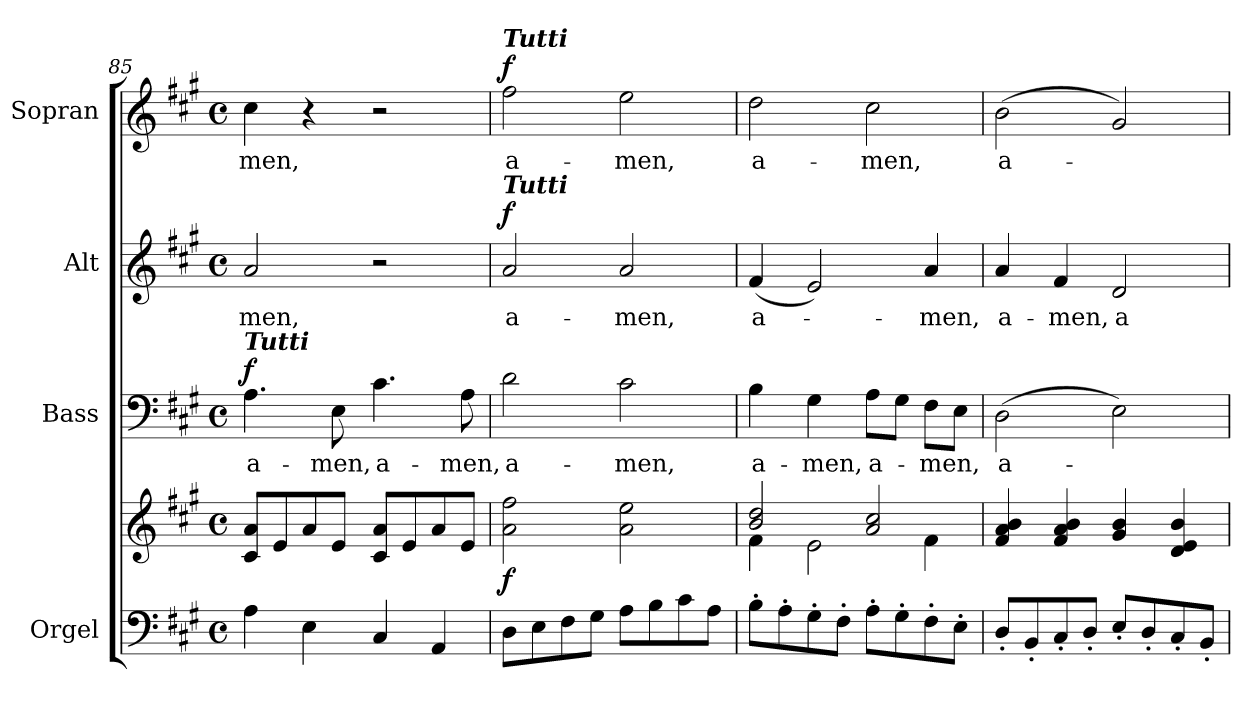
**kern	**kern	**dynam	**kern	**text	**dynam	**kern	**text	**dynam	**kern	**text	**dynam
*part4	*part4	*part4	*part3	*part3	*part3	*part2	*part2	*part2	*part1	*part1	*part1
*staff5	*staff4	*staff4/5	*staff3	*staff3	*staff3	*staff2	*staff2	*staff2	*staff1	*staff1	*staff1
*I"Orgel	*	*	*I"Bass	*	*	*I"Alt	*	*	*I"Sopran	*	*
*I'Org.	*	*	*I'B.	*	*	*I'A.	*	*	*I'S.	*	*
*clefF4	*clefG2	*	*clefF4	*	*	*clefG2	*	*	*clefG2	*	*
*k[f#c#g#]	*k[f#c#g#]	*	*k[f#c#g#]	*	*	*k[f#c#g#]	*	*	*k[f#c#g#]	*	*
*A:	*A:	*	*A:	*	*	*A:	*	*	*A:	*	*
*M4/4	*M4/4	*	*M4/4	*	*	*M4/4	*	*	*M4/4	*	*
*met(c)	*met(c)	*	*met(c)	*	*	*met(c)	*	*	*met(c)	*	*
=85	=85	=85	=85	=85	=85	=85	=85	=85	=85	=85	=85
!	!	!	!LO:TX:a:Bi:t=Tutti	!	!	!	!	!	!	!	!
!	!	!	!	!LO:LY:b	!LO:DY:a	!	!LO:LY:b	!	!	!LO:LY:b	!
4A\	8c#/ 8a/L	.	4.A\	a-	f	2a/	-men,	.	4cc#\	-men,	.
.	8e/	.	.	.	.	.	.	.	.	.	.
4E\	8a/	.	.	.	.	.	.	.	4r	.	.
!	!	!	!	!LO:LY:b	!	!	!	!	!	!	!
.	8e/J	.	8E\	-men,	.	.	.	.	.	.	.
!	!	!	!	!LO:LY:b	!	!	!	!	!	!	!
4C#/	8c#/ 8a/L	.	4.c#\	a-	.	2r	.	.	2r	.	.
.	8e/	.	.	.	.	.	.	.	.	.	.
4AA/	8a/	.	.	.	.	.	.	.	.	.	.
!	!	!	!	!LO:LY:b	!	!	!	!	!	!	!
.	8e/J	.	8A\	-men,	.	.	.	.	.	.	.
=86	=86	=86	=86	=86	=86	=86	=86	=86	=86	=86	=86
!	!	!	!	!	!	!	!	!	!LO:TX:a:Bi:t=Tutti	!	!
!	!	!	!	!	!	!LO:TX:a:Bi:t=Tutti	!	!	!	!	!
!	!	!LO:DY:b	!	!LO:LY:b	!	!	!LO:LY:b	!LO:DY:a	!	!LO:LY:b	!LO:DY:a
8D\L	2a\ 2ff#\	f	2d\	a-	.	2a/	a-	f	2ff#\	a-	f
8E\	.	.	.	.	.	.	.	.	.	.	.
8F#\	.	.	.	.	.	.	.	.	.	.	.
8G#\J	.	.	.	.	.	.	.	.	.	.	.
!	!	!	!	!LO:LY:b	!	!	!LO:LY:b	!	!	!LO:LY:b	!
8A\L	2a\ 2ee\	.	2c#\	-men,	.	2a/	-men,	.	2ee\	-men,	.
8B\	.	.	.	.	.	.	.	.	.	.	.
8c#\	.	.	.	.	.	.	.	.	.	.	.
8A\J	.	.	.	.	.	.	.	.	.	.	.
!!LO:LB:g=z
=87	=87	=87	=87	=87	=87	=87	=87	=87	=87	=87	=87
*	*^	*	*	*	*	*	*	*	*	*	*
!	!	!	!	!	!LO:LY:b	!	!	!LO:LY:b	!	!	!LO:LY:b	!
8B'>\L	2b/ 2dd/	4f#\	.	4B\	a-	.	(<4f#/	a-	.	2dd\	a-	.
8A'>\	.	.	.	.	.	.	.	.	.	.	.	.
!	!	!	!	!	!LO:LY:b	!	!	!	!	!	!	!
8G#'>\	.	2e\	.	4G#\	-men,	.	2e/)	.	.	.	.	.
8F#'>\J	.	.	.	.	.	.	.	.	.	.	.	.
!	!	!	!	!	!LO:LY:b	!	!	!	!	!	!LO:LY:b	!
8A'>\L	2a/ 2cc#/	.	.	8A\L	a-	.	.	.	.	2cc#\	-men,	.
8G#'>\	.	.	.	8G#\J	.	.	.	.	.	.	.	.
!	!	!	!	!	!LO:LY:b	!	!	!LO:LY:b	!	!	!	!
8F#'>\	.	4f#\	.	8F#\L	-men,	.	4a/	-men,	.	.	.	.
8E'>\J	.	.	.	8E\J	.	.	.	.	.	.	.	.
*	*v	*v	*	*	*	*	*	*	*	*	*	*
=88	=88	=88	=88	=88	=88	=88	=88	=88	=88	=88	=88
!	!	!	!	!LO:LY:b	!	!	!LO:LY:b	!	!	!LO:LY:b	!
8D'</L	4f#/ 4a/ 4b/	.	(>2D\	a-	.	4a/	a-	.	(>2b\	a-	.
8BB'</	.	.	.	.	.	.	.	.	.	.	.
!	!	!	!	!	!	!	!LO:LY:b	!	!	!	!
8C#'</	4f#/ 4a/ 4b/	.	.	.	.	4f#/	-men,	.	.	.	.
8D'</J	.	.	.	.	.	.	.	.	.	.	.
!	!	!	!	!	!	!	!LO:LY:b	!	!	!	!
8E'</L	4g#/ 4b/	.	2E\)	.	.	2d/	a-	.	2g#/)	.	.
8D'</	.	.	.	.	.	.	.	.	.	.	.
8C#'</	4d/ 4e/ 4b/	.	.	.	.	.	.	.	.	.	.
8BB'</J	.	.	.	.	.	.	.	.	.	.	.
=	=	=	=	=	=	=	=	=	=	=	=
*-	*-	*-	*-	*-	*-	*-	*-	*-	*-	*-	*-
